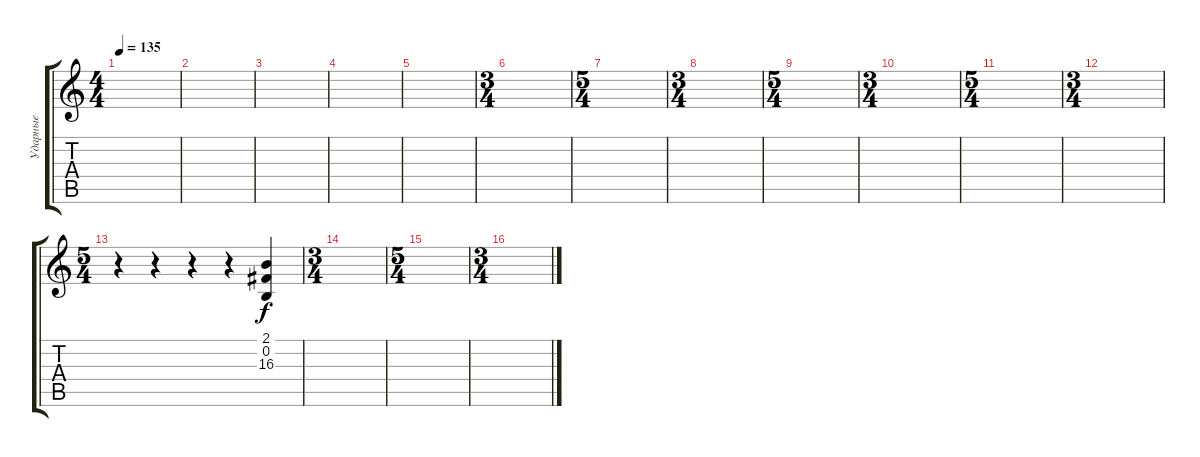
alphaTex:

\track ("Ударные" "Ударные") {instrument reversecymbal}
\staff {score tabs}
\tuning (E4 B3 G3 D3 A2 E2) {hide}
\ts (4 4)
\tempo 135
\clef g2
\ks c
|
|
|
|
|
\ts (3 4)
|
\ts (5 4)
|
\ts (3 4)
|
\ts (5 4)
|
\ts (3 4)
|
\ts (5 4)
|
\ts (3 4)
|
\ts (5 4)
r.4 r.4 r.4 r.4 (2.1 0.2 16.3).4 |
\ts (3 4)
|
\ts (5 4)
|
\ts (3 4)
